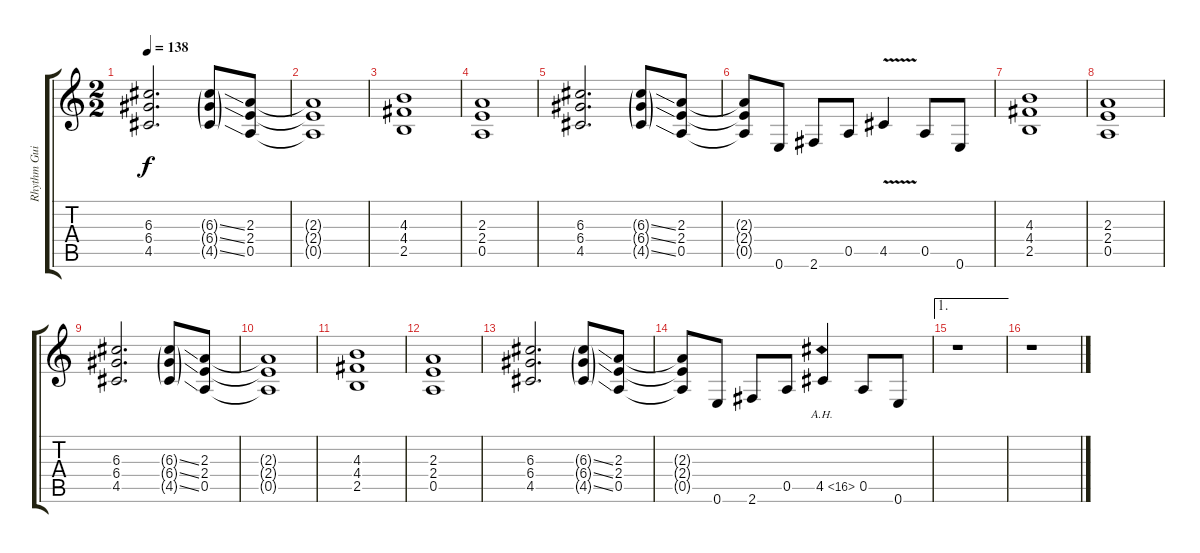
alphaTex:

\track ("Rhythm Guitar 1" "Rhythm Gui") {instrument distortionguitar}
\staff {score tabs}
\tuning (E4 B3 G3 D3 A2 E2) {hide}
\ts (2 2)
\tempo 138
\clef g2
\ks c
(6.3 6.4 4.5).2{d dy f} (6.3{ss g} 6.4{ss g} 4.5{ss g}).8 (2.3 2.4 0.5).8 |
(2.3{t} 2.4{t} 0.5{t}).1 |
(4.3 4.4 2.5).1 |
(2.3 2.4 0.5).1 |
(6.3 6.4 4.5).2{d} (6.3{ss g} 6.4{ss g} 4.5{ss g}).8 (2.3 2.4 0.5).8 |
(2.3{t} 2.4{t} 0.5{t}).8 0.6.8 2.6.8 0.5.8 4.5{v}.4 0.5.8 0.6.8 |
(4.3 4.4 2.5).1 |
(2.3 2.4 0.5).1 |
(6.3 6.4 4.5).2{d} (6.3{ss g} 6.4{ss g} 4.5{ss g}).8 (2.3 2.4 0.5).8 |
(2.3{t} 2.4{t} 0.5{t}).1 |
(4.3 4.4 2.5).1 |
(2.3 2.4 0.5).1 |
(6.3 6.4 4.5).2{d} (6.3{ss g} 6.4{ss g} 4.5{ss g}).8 (2.3 2.4 0.5).8 |
(2.3{t} 2.4{t} 0.5{t}).8 0.6.8 2.6.8 0.5.8 4.5{ah 12}.4 0.5.8 0.6.8 |
\ae 1
r.1 |
r.1
